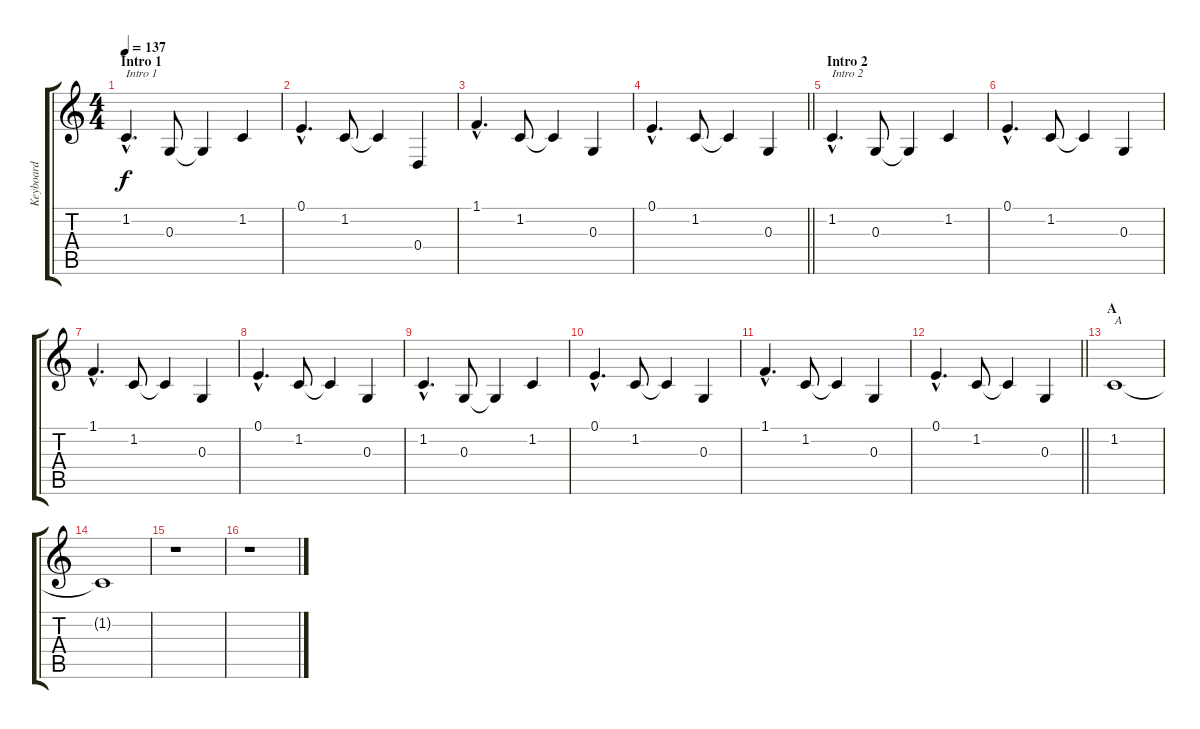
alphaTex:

\track ("Keyboard" "Keyboard") {instrument pad6metallic}
\staff {score tabs}
\tuning (E4 B3 G3 D3 A2 E2) {hide}
\ts (4 4)
\section ("" "Intro 1")
\tempo 137
\clef g2
\ks c
1.2{hac}.4{d txt "Intro 1" dy f instrument pad6metallic} 0.3.8 0.3{t}.4 1.2.4 |
0.1{hac}.4{d} 1.2.8 1.2{t}.4 0.4.4 |
1.1{hac}.4{d} 1.2.8 1.2{t}.4 0.3.4 |
\barLineRight lightlight
0.1{hac}.4{d} 1.2.8 1.2{t}.4 0.3.4 |
\section ("" "Intro 2")
1.2{hac}.4{d txt "Intro 2"} 0.3.8 0.3{t}.4 1.2.4 |
0.1{hac}.4{d} 1.2.8 1.2{t}.4 0.3.4 |
1.1{hac}.4{d} 1.2.8 1.2{t}.4 0.3.4 |
0.1{hac}.4{d} 1.2.8 1.2{t}.4 0.3.4 |
1.2{hac}.4{d} 0.3.8 0.3{t}.4 1.2.4 |
0.1{hac}.4{d} 1.2.8 1.2{t}.4 0.3.4 |
1.1{hac}.4{d} 1.2.8 1.2{t}.4 0.3.4 |
\barLineRight lightlight
0.1{hac}.4{d} 1.2.8 1.2{t}.4 0.3.4 |
\section ("" "A")
1.2.1{txt "A"} |
1.2{t}.1 |
r.1 |
r.1
